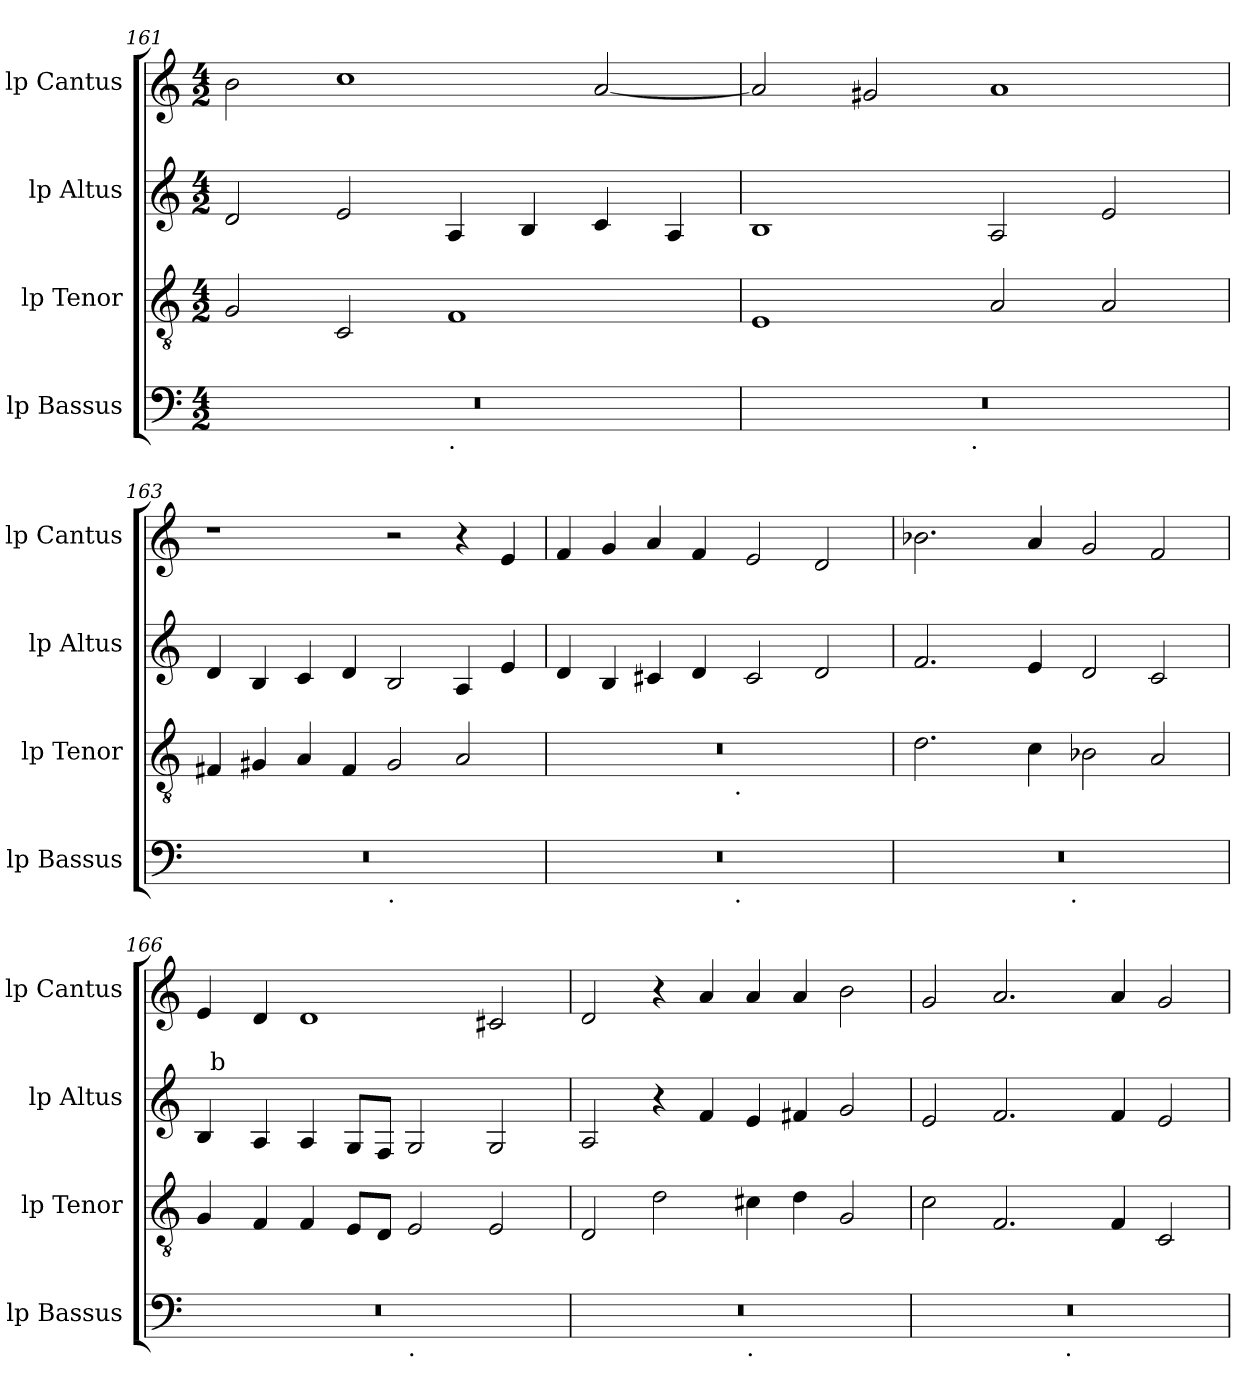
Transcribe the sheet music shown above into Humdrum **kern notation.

**kern	**kern	**kern	**kern
*part4	*part3	*part2	*part1
*staff4	*staff3	*staff2	*staff1
*I"lp Bassus	*I"lp Tenor	*I"lp Altus	*I"lp Cantus
*I'lp Bassus	*I'lp Tenor	*I'lp Altus	*I'lp Cantus
*clefF4	*clefGv2	*clefG2	*clefG2
*k[]	*k[]	*k[]	*k[]
*C:	*C:	*C:	*C:
*M4/2	*M4/2	*M4/2	*M4/2
=161	=161	=161	=161
*^	*	*	*
0r	1ryy	2G/	2d/	2b\
.	.	2C/	2e/	1cc
!	!LO:TX:b:t=.	!	!	!
.	1ryy	1F	4A/	.
.	.	.	4B/	.
.	.	.	4c/	[<2a/
.	.	.	4A/	.
=162	=162	=162	=162	=162
0r	2ryy	1E	1B	2a/]
.	4...ryy	.	.	2g#X/
!	!LO:TX:b:t=.	!	!	!
.	1ryy	.	.	.
.	.	2A/	2A/	1a
.	.	2A/	2e/	.
.	32ryy	.	.	.
=163	=163	=163	=163	=163
0r	1ryy	4F#X/	4d/	1r
.	.	4G#X/	4B/	.
.	.	4A/	4c/	.
.	.	4F#/	4d/	.
!	!LO:TX:b:t=.	!	!	!
.	1ryy	2G#/	2B/	2r
.	.	2A/	4A/	4r
.	.	.	4e/	4e/
=164	=164	=164	=164	=164
*	*	*^	*	*
0r	2ryy	0r	2ryy	4d/	4f/
.	.	.	.	4B/	4g/
.	4...ryy	.	4...ryy	4c#X/	4a/
.	.	.	.	4d/	4f/
!	!	!	!LO:TX:b:t=.	!	!
!	!LO:TX:b:t=.	!	!	!	!
.	1ryy	.	1ryy	.	.
.	.	.	.	2c#/	2e/
.	.	.	.	2d/	2d/
.	32ryy	.	32ryy	.	.
*	*	*v	*v	*	*
!!LO:LB:g=z
=165	=165	=165	=165	=165
0r	2ryy	2.d\	2.f/	2.b-X\
.	4...ryy	.	.	.
.	.	4c\	4e/	4a/
!	!LO:TX:b:t=.	!	!	!
.	1ryy	.	.	.
.	.	2B-X\	2d/	2g/
.	.	2A/	2c/	2f/
.	32ryy	.	.	.
=166	=166	=166	=166	=166
*	*	*	*^	*
0r	1ryy	4G/	4B/	32ryy	4e/
!	!	!	!	!LO:TX:a:t=b	!
.	.	.	.	1ryy	.
.	.	4F/	4A/	.	4d/
.	.	4F/	4A/	.	1d
.	.	8E/L	8G/L	.	.
.	.	8D/J	8F/J	.	.
!	!LO:TX:b:t=.	!	!	!	!
.	1ryy	2E/	2G/	.	.
.	.	.	.	2ryy	.
.	.	2E/	2G/	.	2c#X/
.	.	.	.	4...ryy	.
*	*	*	*v	*v	*
=167	=167	=167	=167	=167
0r	1ryy	2D/	2A/	2d/
.	.	2d\	4r	4r
.	.	.	4f/	4a/
!	!LO:TX:b:t=.	!	!	!
.	1ryy	4c#X\	4e/	4a/
.	.	4d\	4f#X/	4a/
.	.	2G/	2g/	2b\
=168	=168	=168	=168	=168
0r	1ryy	2c\	2e/	2g/
.	.	2.F/	2.f/	2.a/
!	!LO:TX:b:t=.	!	!	!
.	1ryy	.	.	.
.	.	4F/	4f/	4a/
.	.	2C/	2e/	2g/
*v	*v	*	*	*
=	=	=	=
*-	*-	*-	*-
